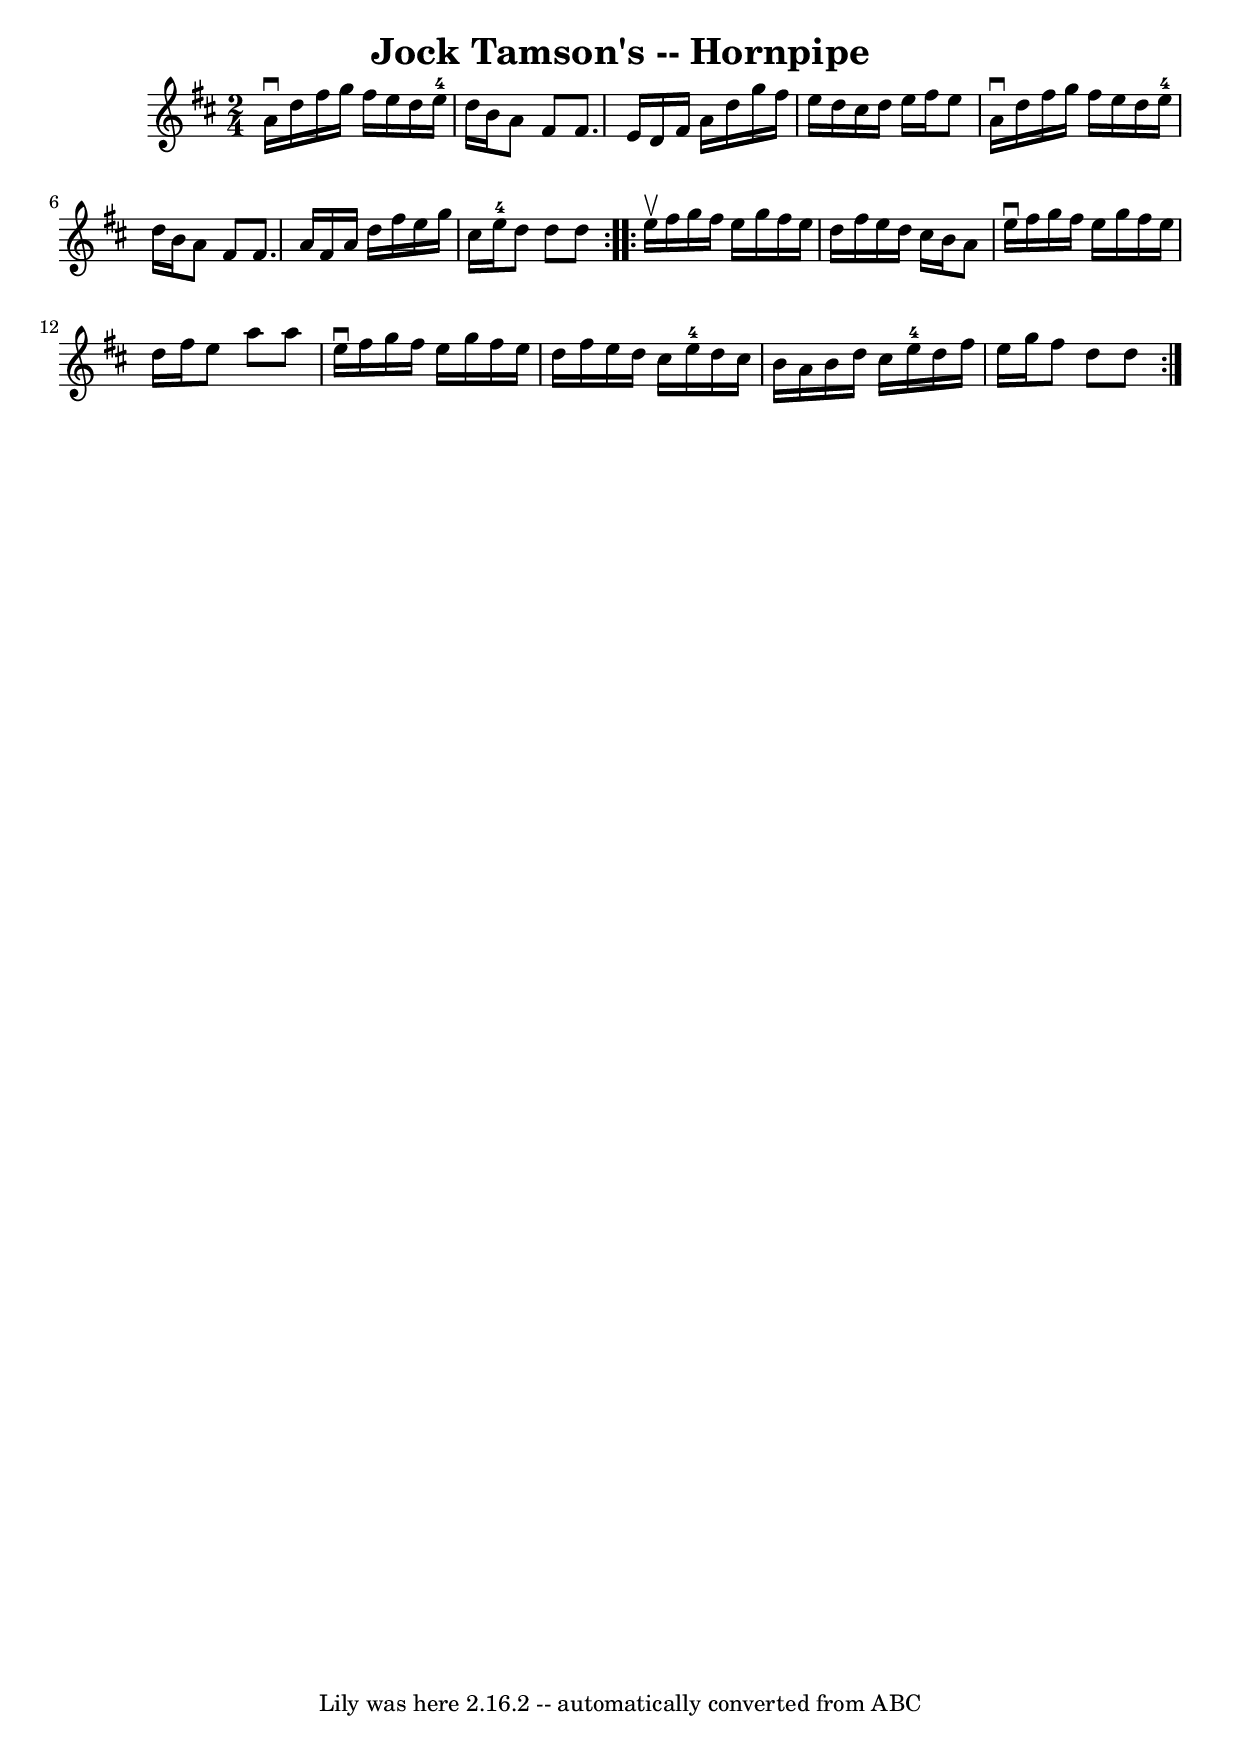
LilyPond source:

\version "2.16.2"
\include "Mammoth.ily"
\header {
  %% book = "Cole's 1000 Fiddle Tunes"
  crossRefNumber = "1"
  footnotes = ""
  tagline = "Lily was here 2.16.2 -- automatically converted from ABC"
  title = "Jock Tamson's -- Hornpipe"

}
voicedefault =  {



  \repeat volta 2 {

    \time 2/4 
    \key d \major
 a'16^\downbow d''16  |
    fis''16 g''16   
    fis''16 e''16 d''16 e''16-4 d''16 b'16  |
    a'8    
    fis'8 fis'8. e'16  |
    d'16 fis'16 a'16 d''16 g''16    
    fis''16 e''16 d''16  |
    cis''16 d''16 e''16 fis''16    
    e''8 a'16^\downbow d''16  |
    fis''16 g''16 fis''16    
    e''16 d''16 e''16-4 d''16 b'16  |
    a'8 fis'8 fis'8. 
    a'16  |
    fis'16 a'16 d''16 fis''16 e''16 g''16    
    cis''16 e''16-4 |
    d''8 d''8 d''8  
  }     
  \repeat volta 2 {
    
    e''16^\upbow fis''16  |
    g''16 fis''16 e''16 g''16    
    fis''16 e''16 d''16 fis''16  |
    e''16 d''16 cis''16    
    b'16 a'8 e''16^\downbow fis''16  |
    g''16 fis''16 e''16  
    g''16 fis''16 e''16 d''16 fis''16  |
    e''8 a''8    
    a''8 e''16^\downbow fis''16  |
    g''16 fis''16 e''16    
    g''16 fis''16 e''16 d''16 fis''16  |
    e''16 d''16    
    cis''16 e''16-4 d''16 cis''16 b'16 a'16  |
    b'16    
    d''16 cis''16 e''16-4 d''16 fis''16 e''16 g''16  |
    
    fis''8 d''8 d''8  
  }   

}

\score{
  <<

    \context Staff="default"
    {
      \voicedefault 
      
    }

  >>
  \layout {
    
  }
  \midi {
  }

}
